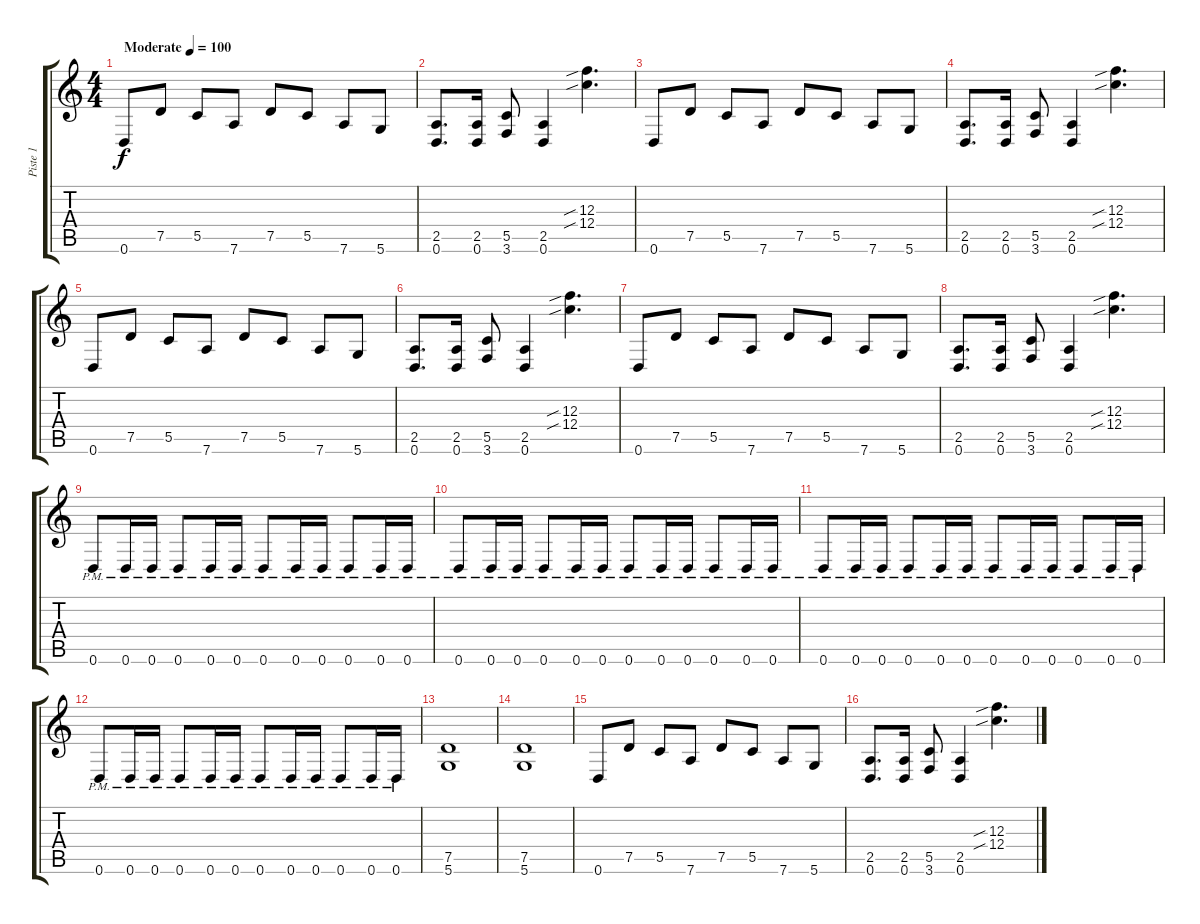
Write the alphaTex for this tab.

\track ("Piste 1" "Piste 1") {instrument distortionguitar}
\staff {score tabs}
\tuning (D4 A3 F3 C3 G2 D2) {hide}
\ts (4 4)
\tempo (100 "Moderate")
\clef g2
\ks c
0.6.8{dy f instrument distortionguitar} 7.5.8 5.5.8 7.6.8 7.5.8 5.5.8 7.6.8 5.6.8 |
(2.5 0.6).8{d} (2.5 0.6).16 (5.5 3.6).8 (2.5 0.6).4 (12.3{sib} 12.4{sib}).4{d} |
0.6.8 7.5.8 5.5.8 7.6.8 7.5.8 5.5.8 7.6.8 5.6.8 |
(2.5 0.6).8{d} (2.5 0.6).16 (5.5 3.6).8 (2.5 0.6).4 (12.3{sib} 12.4{sib}).4{d} |
0.6.8 7.5.8 5.5.8 7.6.8 7.5.8 5.5.8 7.6.8 5.6.8 |
(2.5 0.6).8{d} (2.5 0.6).16 (5.5 3.6).8 (2.5 0.6).4 (12.3{sib} 12.4{sib}).4{d} |
0.6.8 7.5.8 5.5.8 7.6.8 7.5.8 5.5.8 7.6.8 5.6.8 |
(2.5 0.6).8{d} (2.5 0.6).16 (5.5 3.6).8 (2.5 0.6).4 (12.3{sib} 12.4{sib}).4{d} |
0.6{pm}.8 0.6{pm}.16 0.6{pm}.16 0.6{pm}.8 0.6{pm}.16 0.6{pm}.16 0.6{pm}.8 0.6{pm}.16 0.6{pm}.16 0.6{pm}.8 0.6{pm}.16 0.6{pm}.16 |
0.6{pm}.8 0.6{pm}.16 0.6{pm}.16 0.6{pm}.8 0.6{pm}.16 0.6{pm}.16 0.6{pm}.8 0.6{pm}.16 0.6{pm}.16 0.6{pm}.8 0.6{pm}.16 0.6{pm}.16 |
0.6{pm}.8 0.6{pm}.16 0.6{pm}.16 0.6{pm}.8 0.6{pm}.16 0.6{pm}.16 0.6{pm}.8 0.6{pm}.16 0.6{pm}.16 0.6{pm}.8 0.6{pm}.16 0.6{pm}.16 |
0.6{pm}.8 0.6{pm}.16 0.6{pm}.16 0.6{pm}.8 0.6{pm}.16 0.6{pm}.16 0.6{pm}.8 0.6{pm}.16 0.6{pm}.16 0.6{pm}.8 0.6{pm}.16 0.6{pm}.16 |
(7.5 5.6).1 |
(7.5 5.6).1 |
0.6.8 7.5.8 5.5.8 7.6.8 7.5.8 5.5.8 7.6.8 5.6.8 |
(2.5 0.6).8{d} (2.5 0.6).16 (5.5 3.6).8 (2.5 0.6).4 (12.3{sib} 12.4{sib}).4{d}
